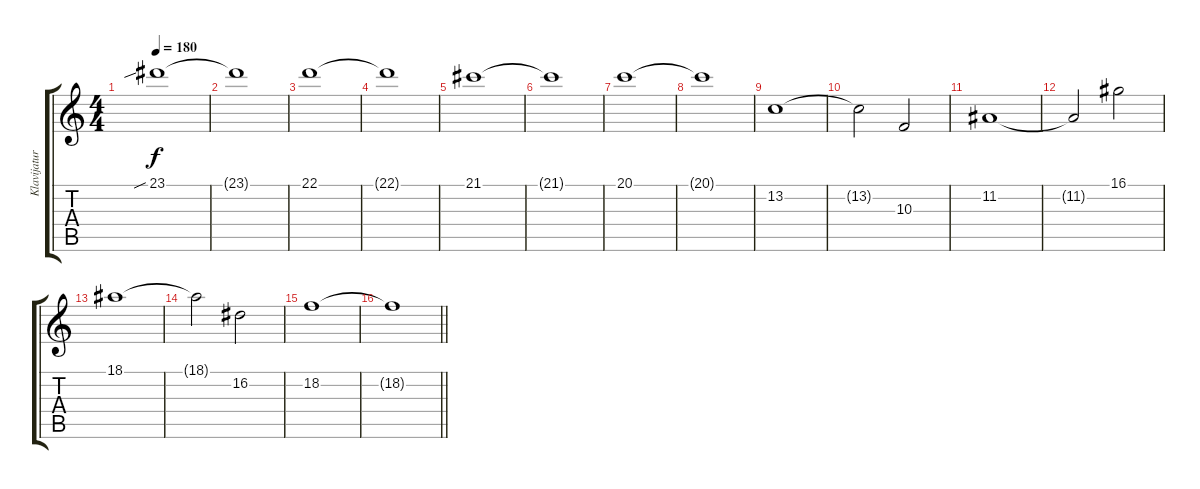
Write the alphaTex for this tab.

\track ("Klavijature/studio efekti" "Klavijatur") {instrument synthbrass1}
\staff {score tabs}
\tuning (E4 B3 G3 D3 A2 E2) {hide}
\ts (4 4)
\tempo 180
\clef g2
\ks c
23.1{sib}.1{dy f} |
23.1{t}.1 |
22.1.1 |
22.1{t}.1 |
21.1.1 |
21.1{t}.1 |
20.1.1 |
20.1{t}.1 |
13.2.1 |
13.2{t}.2 10.3.2 |
11.2.1 |
11.2{t}.2 16.1.2 |
18.1.1 |
18.1{t}.2 16.2.2 |
18.2.1 |
\barLineRight lightlight
18.2{t}.1
